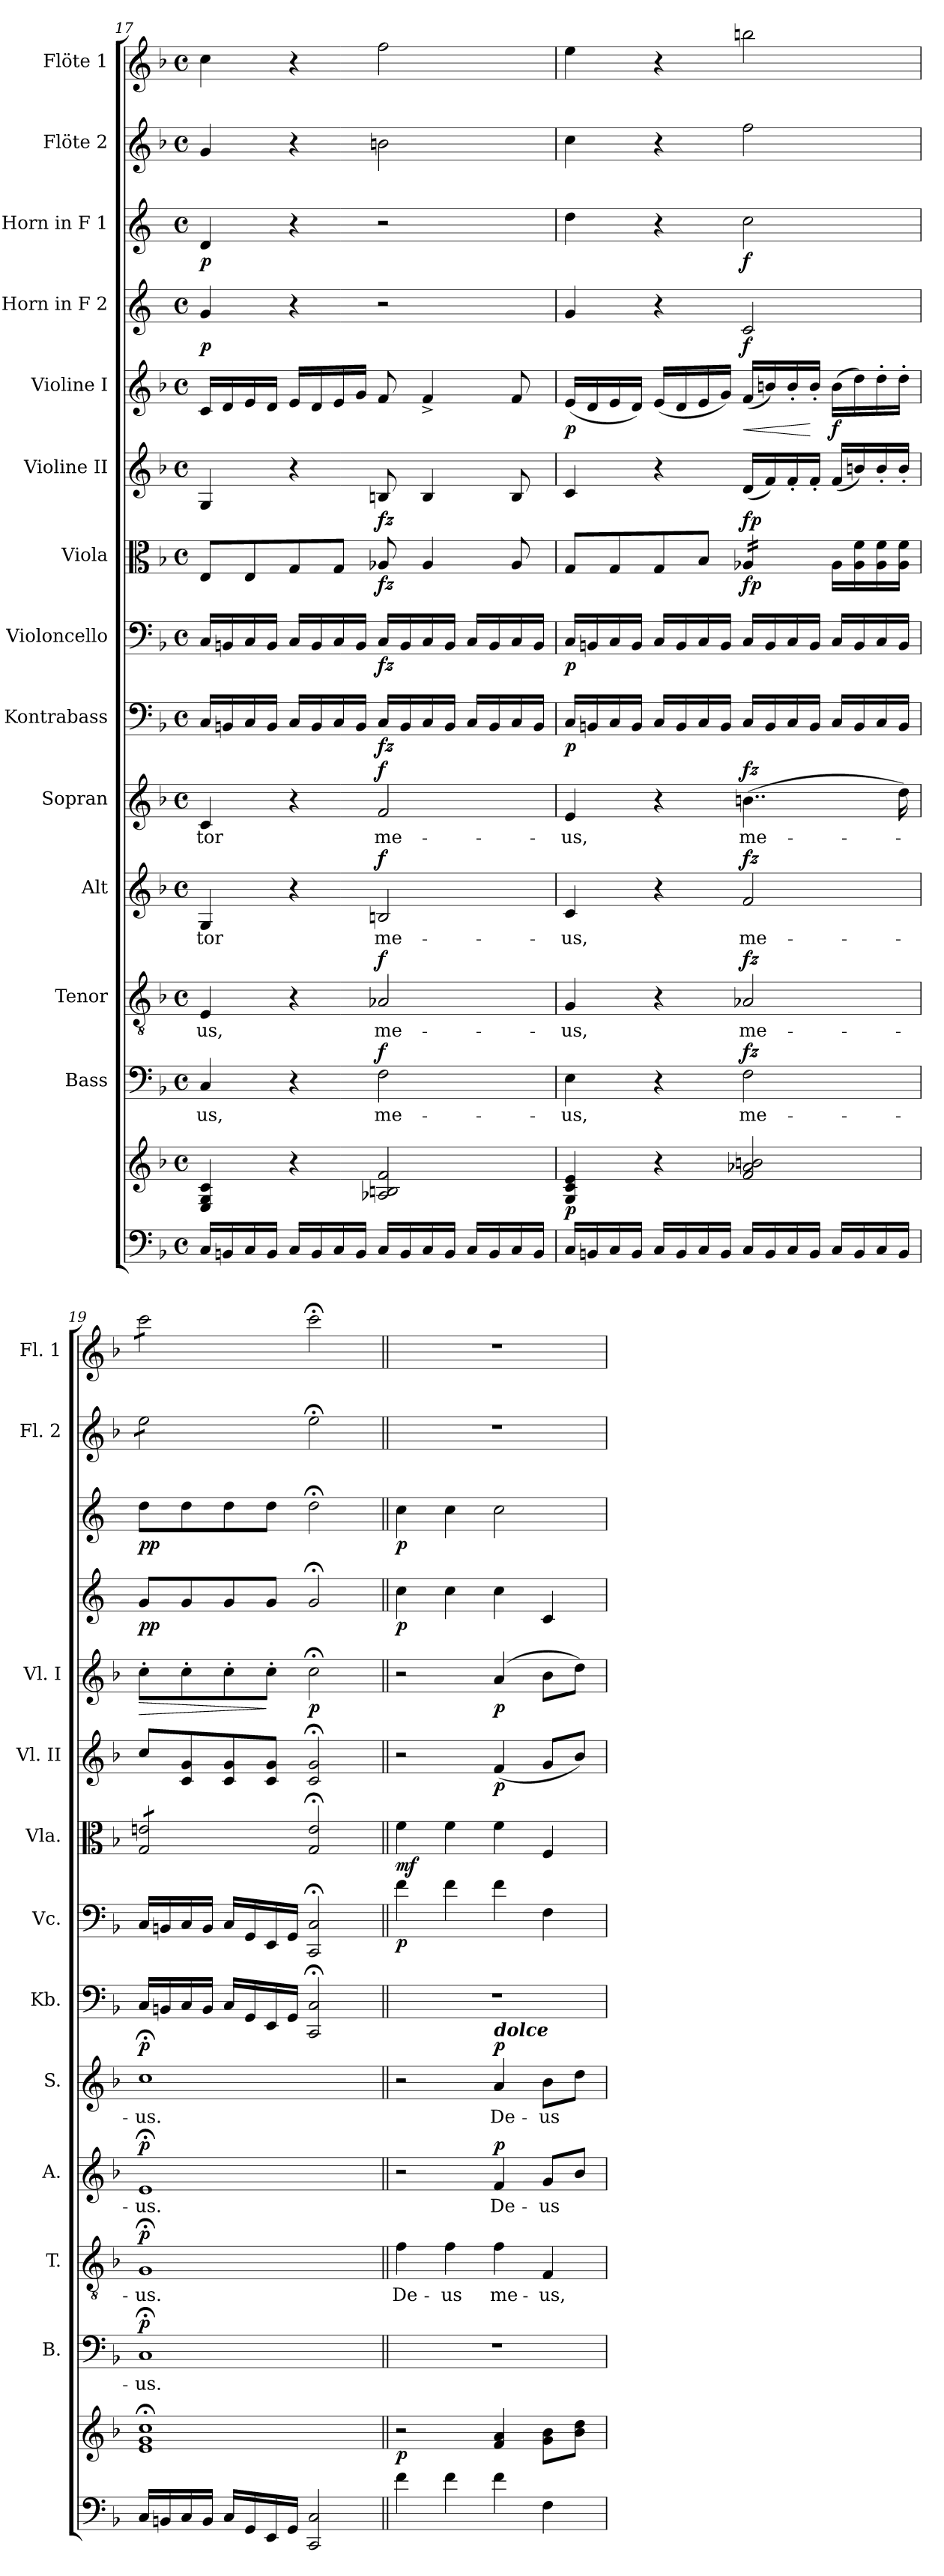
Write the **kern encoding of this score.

**kern	**kern	**dynam	**kern	**text	**dynam	**kern	**text	**dynam	**kern	**text	**dynam	**kern	**text	**dynam	**kern	**dynam	**kern	**dynam	**kern	**dynam	**kern	**dynam	**kern	**dynam	**kern	**dynam	**kern	**dynam	**kern	**kern
*part14	*part14	*part14	*part13	*part13	*part13	*part12	*part12	*part12	*part11	*part11	*part11	*part10	*part10	*part10	*part9	*part9	*part8	*part8	*part7	*part7	*part6	*part6	*part5	*part5	*part4	*part4	*part3	*part3	*part2	*part1
*staff15	*staff14	*staff14/15	*staff13	*staff13	*staff13	*staff12	*staff12	*staff12	*staff11	*staff11	*staff11	*staff10	*staff10	*staff10	*staff9	*staff9	*staff8	*staff8	*staff7	*staff7	*staff6	*staff6	*staff5	*staff5	*staff4	*staff4	*staff3	*staff3	*staff2	*staff1
*	*	*	*I"Bass	*	*	*I"Tenor	*	*	*I"Alt	*	*	*I"Sopran	*	*	*I"Kontrabass	*	*I"Violoncello	*	*I"Viola	*	*I"Violine II	*	*I"Violine I	*	*I"Horn in F 2	*	*I"Horn in F 1	*	*I"Flöte 2	*I"Flöte 1
*	*	*	*I'B.	*	*	*I'T.	*	*	*I'A.	*	*	*I'S.	*	*	*I'Kb.	*	*I'Vc.	*	*I'Vla.	*	*I'Vl. II	*	*I'Vl. I	*	*	*	*	*	*I'Fl. 2	*I'Fl. 1
!!LO:PB:g=z
*clefF4	*clefG2	*	*clefF4	*	*	*clefGv2	*	*	*clefG2	*	*	*clefG2	*	*	*clefF4	*	*clefF4	*	*clefC3	*	*clefG2	*	*clefG2	*	*clefG2	*	*clefG2	*	*clefG2	*clefG2
*	*	*	*	*	*	*	*	*	*	*	*	*	*	*	*ITrd7c12	*	*	*	*	*	*	*	*	*	*ITrd4c7	*	*ITrd4c7	*	*	*
*k[b-]	*k[b-]	*	*k[b-]	*	*	*k[b-]	*	*	*k[b-]	*	*	*k[b-]	*	*	*k[b-]	*	*k[b-]	*	*k[b-]	*	*k[b-]	*	*k[b-]	*	*k[b-]	*	*k[b-]	*	*k[b-]	*k[b-]
*F:	*F:	*	*F:	*	*	*F:	*	*	*F:	*	*	*F:	*	*	*F:	*	*F:	*	*F:	*	*F:	*	*F:	*	*F:	*	*F:	*	*F:	*F:
*M4/4	*M4/4	*	*M4/4	*	*	*M4/4	*	*	*M4/4	*	*	*M4/4	*	*	*M4/4	*	*M4/4	*	*M4/4	*	*M4/4	*	*M4/4	*	*M4/4	*	*M4/4	*	*M4/4	*M4/4
*met(c)	*met(c)	*	*met(c)	*	*	*met(c)	*	*	*met(c)	*	*	*met(c)	*	*	*met(c)	*	*met(c)	*	*met(c)	*	*met(c)	*	*met(c)	*	*met(c)	*	*met(c)	*	*met(c)	*met(c)
=17	=17	=17	=17	=17	=17	=17	=17	=17	=17	=17	=17	=17	=17	=17	=17	=17	=17	=17	=17	=17	=17	=17	=17	=17	=17	=17	=17	=17	=17	=17
!	!	!	!	!LO:LY:b	!	!	!LO:LY:b	!	!	!LO:LY:b	!	!	!LO:LY:b	!	!	!	!	!	!	!	!	!	!	!	!	!LO:DY:b	!	!LO:DY:b	!	!
16C/LL	4E/ 4G/ 4c/	.	4C/	-us,	.	4E/	-us,	.	4G/	-tor	.	4c/	-tor	.	16CC/LL	.	16C/LL	.	8E/L	.	4G/	.	16c/LL	.	4c/	p	4G/	p	4g/	4cc\
16BBn/	.	.	.	.	.	.	.	.	.	.	.	.	.	.	16BBBn/	.	16BBn/	.	.	.	.	.	16d/	.	.	.	.	.	.	.
16C/	.	.	.	.	.	.	.	.	.	.	.	.	.	.	16CC/	.	16C/	.	8E/	.	.	.	16e/	.	.	.	.	.	.	.
16BB/JJ	.	.	.	.	.	.	.	.	.	.	.	.	.	.	16BBB/JJ	.	16BB/JJ	.	.	.	.	.	16d/JJ	.	.	.	.	.	.	.
16C/LL	4r	.	4r	.	.	4r	.	.	4r	.	.	4r	.	.	16CC/LL	.	16C/LL	.	8G/	.	4r	.	16e/LL	.	4r	.	4r	.	4r	4r
16BB/	.	.	.	.	.	.	.	.	.	.	.	.	.	.	16BBB/	.	16BB/	.	.	.	.	.	16d/	.	.	.	.	.	.	.
16C/	.	.	.	.	.	.	.	.	.	.	.	.	.	.	16CC/	.	16C/	.	8G/J	.	.	.	16e/	.	.	.	.	.	.	.
16BB/JJ	.	.	.	.	.	.	.	.	.	.	.	.	.	.	16BBB/JJ	.	16BB/JJ	.	.	.	.	.	16g/JJ	.	.	.	.	.	.	.
!	!	!	!	!LO:LY:b	!LO:DY:a	!	!LO:LY:b	!LO:DY:a	!	!LO:LY:b	!LO:DY:a	!	!LO:LY:b	!LO:DY:a	!	!LO:DY:b	!	!LO:DY:b	!	!LO:DY:b	!	!LO:DY:b	!	!	!	!	!	!	!	!
16C/LL	2A-X/ 2Bn/ 2f/	.	2F\	me-	f	2A-X/	me-	f	2Bn/	me-	f	2f/	me-	f	16CC/LL	fz	16C/LL	fz	8A-X/	fz	8Bn/	fz	8f/	.	2r	.	2r	.	2bn\	2ff\
16BB/	.	.	.	.	.	.	.	.	.	.	.	.	.	.	16BBB/	.	16BB/	.	.	.	.	.	.	.	.	.	.	.	.	.
16C/	.	.	.	.	.	.	.	.	.	.	.	.	.	.	16CC/	.	16C/	.	4A-/	.	4B/	.	4f^</	.	.	.	.	.	.	.
16BB/JJ	.	.	.	.	.	.	.	.	.	.	.	.	.	.	16BBB/JJ	.	16BB/JJ	.	.	.	.	.	.	.	.	.	.	.	.	.
16C/LL	.	.	.	.	.	.	.	.	.	.	.	.	.	.	16CC/LL	.	16C/LL	.	.	.	.	.	.	.	.	.	.	.	.	.
16BB/	.	.	.	.	.	.	.	.	.	.	.	.	.	.	16BBB/	.	16BB/	.	.	.	.	.	.	.	.	.	.	.	.	.
16C/	.	.	.	.	.	.	.	.	.	.	.	.	.	.	16CC/	.	16C/	.	8A-/	.	8B/	.	8f/	.	.	.	.	.	.	.
16BB/JJ	.	.	.	.	.	.	.	.	.	.	.	.	.	.	16BBB/JJ	.	16BB/JJ	.	.	.	.	.	.	.	.	.	.	.	.	.
=18	=18	=18	=18	=18	=18	=18	=18	=18	=18	=18	=18	=18	=18	=18	=18	=18	=18	=18	=18	=18	=18	=18	=18	=18	=18	=18	=18	=18	=18	=18
!	!	!LO:DY:b	!	!LO:LY:b	!	!	!LO:LY:b	!	!	!LO:LY:b	!	!	!LO:LY:b	!	!	!LO:DY:b	!	!LO:DY:b	!	!	!	!	!	!LO:DY:b	!	!	!	!	!	!
16C/LL	4G/ 4c/ 4e/	p	4E\	-us,	.	4G/	-us,	.	4c/	-us,	.	4e/	-us,	.	16CC/LL	p	16C/LL	p	8G/L	.	4c/	.	(<16e/LL	p	4c/	.	4g\	.	4cc\	4ee\
16BBn/	.	.	.	.	.	.	.	.	.	.	.	.	.	.	16BBBn/	.	16BBn/	.	.	.	.	.	16d/	.	.	.	.	.	.	.
16C/	.	.	.	.	.	.	.	.	.	.	.	.	.	.	16CC/	.	16C/	.	8G/	.	.	.	16e/	.	.	.	.	.	.	.
16BB/JJ	.	.	.	.	.	.	.	.	.	.	.	.	.	.	16BBB/JJ	.	16BB/JJ	.	.	.	.	.	16d/JJ)	.	.	.	.	.	.	.
16C/LL	4r	.	4r	.	.	4r	.	.	4r	.	.	4r	.	.	16CC/LL	.	16C/LL	.	8G/	.	4r	.	(<16e/LL	.	4r	.	4r	.	4r	4r
16BB/	.	.	.	.	.	.	.	.	.	.	.	.	.	.	16BBB/	.	16BB/	.	.	.	.	.	16d/	.	.	.	.	.	.	.
16C/	.	.	.	.	.	.	.	.	.	.	.	.	.	.	16CC/	.	16C/	.	8B-/J	.	.	.	16e/	.	.	.	.	.	.	.
16BB/JJ	.	.	.	.	.	.	.	.	.	.	.	.	.	.	16BBB/JJ	.	16BB/JJ	.	.	.	.	.	16g/JJ)	.	.	.	.	.	.	.
!	!	!	!	!LO:LY:b	!LO:DY:a	!	!LO:LY:b	!LO:DY:a	!	!LO:LY:b	!LO:DY:a	!	!LO:LY:b	!LO:DY:a	!	!	!	!	!	!LO:DY:b	!	!LO:DY:b	!	!LO:HP:b	!	!LO:DY:b	!	!LO:DY:b	!	!
*	*	*	*	*	*	*	*	*	*	*	*	*	*	*	*	*	*	*	*tremolo	*	*	*	*	*	*	*	*	*	*	*
16C/LL	2f/ 2a-X/ 2bn/	.	2F\	me-	fz	2A-X/	me-	fz	2f/	me-	fz	(>4..bn\	me-	fz	16CC/LL	.	16C/LL	.	16A-X/LL	fp	(<16d/LL	fp	(<16f/LL	<	2F/	f	2f\	f	2ff\	2bbn\
16BB/	.	.	.	.	.	.	.	.	.	.	.	.	.	.	16BBB/	.	16BB/	.	16A-X/	.	16f/)	.	16bn/)	.	.	.	.	.	.	.
16C/	.	.	.	.	.	.	.	.	.	.	.	.	.	.	16CC/	.	16C/	.	16A-X/	.	16f'</	.	16b'</	.	.	.	.	.	.	.
16BB/JJ	.	.	.	.	.	.	.	.	.	.	.	.	.	.	16BBB/JJ	.	16BB/JJ	.	16A-X/JJ	.	16f'</JJ	.	16b'</JJ	[	.	.	.	.	.	.
*	*	*	*	*	*	*	*	*	*	*	*	*	*	*	*	*	*	*	*Xtremolo	*	*	*	*	*	*	*	*	*	*	*
!	!	!	!	!	!	!	!	!	!	!	!	!	!	!	!	!	!	!	!	!	!	!	!	!LO:DY:b	!	!	!	!	!	!
16C/LL	.	.	.	.	.	.	.	.	.	.	.	.	.	.	16CC/LL	.	16C/LL	.	16A-\LL	.	(<16f/LL	.	(>16b\LL	f	.	.	.	.	.	.
16BB/	.	.	.	.	.	.	.	.	.	.	.	.	.	.	16BBB/	.	16BB/	.	16A-\ 16f\	.	16bn/)	.	16dd\)	.	.	.	.	.	.	.
16C/	.	.	.	.	.	.	.	.	.	.	.	.	.	.	16CC/	.	16C/	.	16A-\ 16f\	.	16b'</	.	16dd'>\	.	.	.	.	.	.	.
16BB/JJ	.	.	.	.	.	.	.	.	.	.	.	16dd\)	.	.	16BBB/JJ	.	16BB/JJ	.	16A-\ 16f\JJ	.	16b'</JJ	.	16dd'>\JJ	.	.	.	.	.	.	.
=19	=19	=19	=19	=19	=19	=19	=19	=19	=19	=19	=19	=19	=19	=19	=19	=19	=19	=19	=19	=19	=19	=19	=19	=19	=19	=19	=19	=19	=19	=19
!	!	!	!	!LO:LY:b	!LO:DY:a	!	!LO:LY:b	!LO:DY:a	!	!LO:LY:b	!LO:DY:a	!	!LO:LY:b	!LO:DY:a	!	!	!	!	!	!	!	!	!	!LO:HP:b	!	!LO:DY:b	!	!LO:DY:b	!	!
*	*	*	*	*	*	*	*	*	*	*	*	*	*	*	*	*	*	*	*tremolo	*	*	*	*	*	*	*	*	*	*	*
*	*	*	*	*	*	*	*	*	*	*	*	*	*	*	*	*	*	*	*	*	*	*	*	*	*	*	*	*	*tremolo	*
*	*	*	*	*	*	*	*	*	*	*	*	*	*	*	*	*	*	*	*	*	*	*	*	*	*	*	*	*	*	*tremolo
16C/LL	1e;< 1g;< 1cc;<	.	1C;<	-us.	p	1G;<	-us.	p	1e;<	-us.	p	1cc;<	-us.	p	16CC/LL	.	16C/LL	.	8G/ 8en/L	.	8cc/L	.	8cc'>\L	>	8c/L	pp	8g\L	pp	8ee\L	8ccc\L
16BBn/	.	.	.	.	.	.	.	.	.	.	.	.	.	.	16BBBn/	.	16BBn/	.	.	.	.	.	.	.	.	.	.	.	.	.
16C/	.	.	.	.	.	.	.	.	.	.	.	.	.	.	16CC/	.	16C/	.	8G/ 8en/	.	8c/ 8g/	.	8cc'>\	.	8c/	.	8g\	.	8ee\	8ccc\
16BB/JJ	.	.	.	.	.	.	.	.	.	.	.	.	.	.	16BBB/JJ	.	16BB/JJ	.	.	.	.	.	.	.	.	.	.	.	.	.
16C/LL	.	.	.	.	.	.	.	.	.	.	.	.	.	.	16CC/LL	.	16C/LL	.	8G/ 8en/	.	8c/ 8g/	.	8cc'>\	.	8c/	.	8g\	.	8ee\	8ccc\
16GG/	.	.	.	.	.	.	.	.	.	.	.	.	.	.	16GGG/	.	16GG/	.	.	.	.	.	.	.	.	.	.	.	.	.
16EE/	.	.	.	.	.	.	.	.	.	.	.	.	.	.	16EEE/	.	16EE/	.	8G/ 8en/J	.	8c/ 8g/J	.	8cc'>\J	]	8c/J	.	8g\J	.	8ee\J	8ccc\J
*	*	*	*	*	*	*	*	*	*	*	*	*	*	*	*	*	*	*	*	*	*	*	*	*	*	*	*	*	*	*Xtremolo
*	*	*	*	*	*	*	*	*	*	*	*	*	*	*	*	*	*	*	*	*	*	*	*	*	*	*	*	*	*Xtremolo	*
*	*	*	*	*	*	*	*	*	*	*	*	*	*	*	*	*	*	*	*Xtremolo	*	*	*	*	*	*	*	*	*	*	*
16GG/JJ	.	.	.	.	.	.	.	.	.	.	.	.	.	.	16GGG/JJ	.	16GG/JJ	.	.	.	.	.	.	.	.	.	.	.	.	.
!	!	!	!	!	!	!	!	!	!	!	!	!	!	!	!	!	!	!	!	!	!	!	!	!LO:DY:b	!	!	!	!	!	!
2CC/ 2C/	.	.	.	.	.	.	.	.	.	.	.	.	.	.	2CCC/;< 2CC/;<	.	2CC/;< 2C/;<	.	2G/;< 2e/;<	.	2c/;< 2g/;<	.	2cc;<\	p	2c;</	.	2g;<\	.	2ee;<\	2ccc;<\
=20||	=20||	=20||	=20||	=20||	=20||	=20||	=20||	=20||	=20||	=20||	=20||	=20||	=20||	=20||	=20||	=20||	=20||	=20||	=20||	=20||	=20||	=20||	=20||	=20||	=20||	=20||	=20||	=20||	=20||	=20||
!	!	!LO:DY:b	!	!	!	!	!LO:LY:b	!	!	!	!	!	!	!	!	!	!	!LO:DY:b	!	!LO:DY:b	!	!	!	!	!	!LO:DY:b	!	!LO:DY:b	!	!
4f\	2r	p	1r	.	.	4f\	De-	.	2r	.	.	2r	.	.	1r	.	4f\	p	4f\	mf	2r	.	2r	.	4f\	p	4f\	p	1r	1r
!	!	!	!	!	!	!	!LO:LY:b	!	!	!	!	!	!	!	!	!	!	!	!	!	!	!	!	!	!	!	!	!	!	!
4f\	.	.	.	.	.	4f\	-us	.	.	.	.	.	.	.	.	.	4f\	.	4f\	.	.	.	.	.	4f\	.	4f\	.	.	.
!	!	!	!	!	!	!	!	!	!	!	!	!LO:TX:a:Bi:t=dolce	!	!	!	!	!	!	!	!	!	!	!	!	!	!	!	!	!	!
!	!	!	!	!	!	!	!LO:LY:b	!	!	!LO:LY:b	!LO:DY:a	!	!LO:LY:b	!LO:DY:a	!	!	!	!	!	!	!	!LO:DY:b	!	!LO:DY:b	!	!	!	!	!	!
4f\	4f/ 4a/	.	.	.	.	4f\	me-	.	4f/	De-	p	4a/	De-	p	.	.	4f\	.	4f\	.	(<4f/	p	(4a/	p	4f\	.	2f\	.	.	.
!	!	!	!	!	!	!	!LO:LY:b	!	!	!LO:LY:b	!	!	!LO:LY:b	!	!	!	!	!	!	!	!	!	!	!	!	!	!	!	!	!
4F\	8g\ 8b-\L	.	.	.	.	4F/	-us,	.	8g/L	-us	.	8b-\L	-us	.	.	.	4F\	.	4F/	.	8g/L	.	8b-\L	.	4F/	.	.	.	.	.
.	8b-\ 8dd\J	.	.	.	.	.	.	.	8b-/J	.	.	8dd\J	.	.	.	.	.	.	.	.	8b-/J)	.	8dd\J)	.	.	.	.	.	.	.
=	=	=	=	=	=	=	=	=	=	=	=	=	=	=	=	=	=	=	=	=	=	=	=	=	=	=	=	=	=	=
*-	*-	*-	*-	*-	*-	*-	*-	*-	*-	*-	*-	*-	*-	*-	*-	*-	*-	*-	*-	*-	*-	*-	*-	*-	*-	*-	*-	*-	*-	*-
